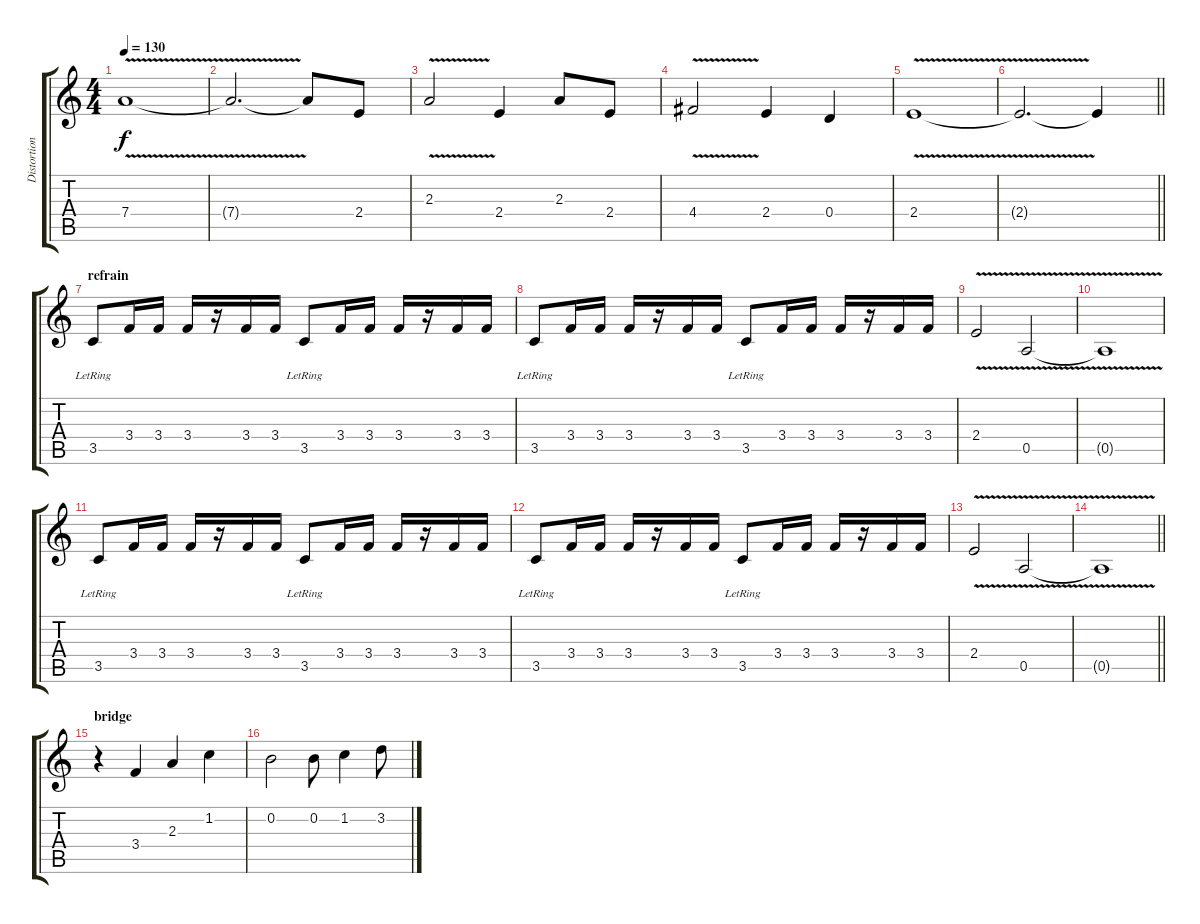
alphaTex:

\track ("Distortion Guitar" "Distortion") {instrument distortionguitar}
\staff {score tabs}
\tuning (E4 B3 G3 D3 A2 E2) {hide}
\ts (4 4)
\tempo 130
\clef g2
\ks c
7.4{v}.1{dy f} |
7.4{t}.2{d} 7.4{t}.8 2.4.8 |
2.3{v}.2 2.4.4 2.3.8 2.4.8 |
4.4{v}.2 2.4.4 0.4.4 |
2.4{v}.1 |
\barLineRight lightlight
2.4{t}.2{d} 2.4{t}.4 |
\section ("" "refrain")
3.5{lr}.8 3.4.16 3.4.16 3.4.16 r.16 3.4.16 3.4.16 3.5{lr}.8 3.4.16 3.4.16 3.4.16 r.16 3.4.16 3.4.16 |
3.5{lr}.8 3.4.16 3.4.16 3.4.16 r.16 3.4.16 3.4.16 3.5{lr}.8 3.4.16 3.4.16 3.4.16 r.16 3.4.16 3.4.16 |
2.4{v}.2 0.5{v}.2 |
0.5{t}.1 |
3.5{lr}.8 3.4.16 3.4.16 3.4.16 r.16 3.4.16 3.4.16 3.5{lr}.8 3.4.16 3.4.16 3.4.16 r.16 3.4.16 3.4.16 |
3.5{lr}.8 3.4.16 3.4.16 3.4.16 r.16 3.4.16 3.4.16 3.5{lr}.8 3.4.16 3.4.16 3.4.16 r.16 3.4.16 3.4.16 |
2.4{v}.2 0.5{v}.2 |
\barLineRight lightlight
0.5{t}.1 |
\section ("" "bridge")
r.4 3.4.4 2.3.4 1.2.4 |
0.2.2 0.2.8 1.2.4 3.2.8
